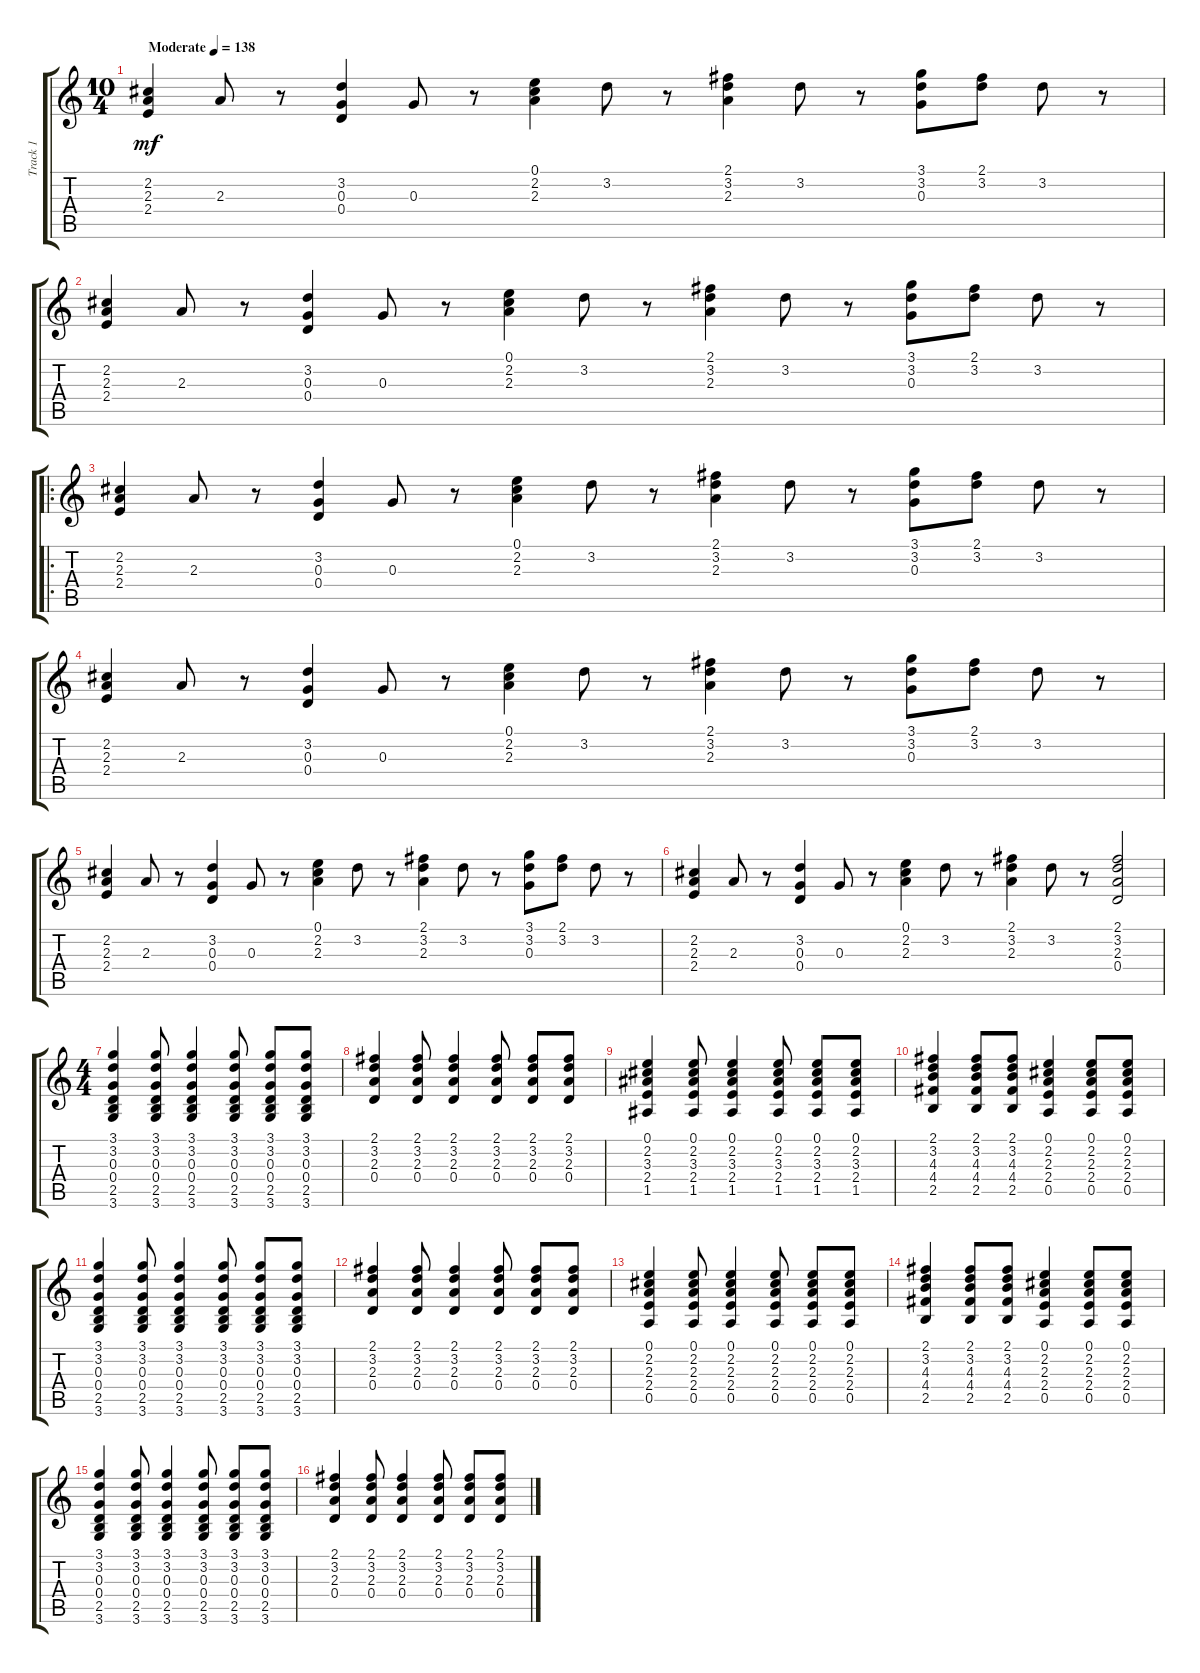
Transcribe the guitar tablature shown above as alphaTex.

\track ("Track 1" "Track 1") {instrument acousticguitarsteel}
\staff {score tabs}
\tuning (E4 B3 G3 D3 A2 E2) {hide}
\ts (10 4)
\tempo (138 "Moderate")
\clef g2
\ks c
(2.2 2.3 2.4).4{dy mf instrument acousticguitarsteel} 2.3.8 r.8 (3.2 0.3 0.4).4 0.3.8 r.8 (0.1 2.2 2.3).4 3.2.8 r.8 (2.1 3.2 2.3).4 3.2.8 r.8 (3.1 3.2 0.3).8 (2.1 3.2).8 3.2.8 r.8 |
(2.2 2.3 2.4).4 2.3.8 r.8 (3.2 0.3 0.4).4 0.3.8 r.8 (0.1 2.2 2.3).4 3.2.8 r.8 (2.1 3.2 2.3).4 3.2.8 r.8 (3.1 3.2 0.3).8 (2.1 3.2).8 3.2.8 r.8 |
\ro
(2.2 2.3 2.4).4 2.3.8 r.8 (3.2 0.3 0.4).4 0.3.8 r.8 (0.1 2.2 2.3).4 3.2.8 r.8 (2.1 3.2 2.3).4 3.2.8 r.8 (3.1 3.2 0.3).8 (2.1 3.2).8 3.2.8 r.8 |
(2.2 2.3 2.4).4 2.3.8 r.8 (3.2 0.3 0.4).4 0.3.8 r.8 (0.1 2.2 2.3).4 3.2.8 r.8 (2.1 3.2 2.3).4 3.2.8 r.8 (3.1 3.2 0.3).8 (2.1 3.2).8 3.2.8 r.8 |
(2.2 2.3 2.4).4 2.3.8 r.8 (3.2 0.3 0.4).4 0.3.8 r.8 (0.1 2.2 2.3).4 3.2.8 r.8 (2.1 3.2 2.3).4 3.2.8 r.8 (3.1 3.2 0.3).8 (2.1 3.2).8 3.2.8 r.8 |
(2.2 2.3 2.4).4 2.3.8 r.8 (3.2 0.3 0.4).4 0.3.8 r.8 (0.1 2.2 2.3).4 3.2.8 r.8 (2.1 3.2 2.3).4 3.2.8 r.8 (2.1 3.2 2.3 0.4).2 |
\ts (4 4)
(3.1 3.2 0.3 0.4 2.5 3.6).4 (3.1 3.2 0.3 0.4 2.5 3.6).8 (3.1 3.2 0.3 0.4 2.5 3.6).4 (3.1 3.2 0.3 0.4 2.5 3.6).8 (3.1 3.2 0.3 0.4 2.5 3.6).8 (3.1 3.2 0.3 0.4 2.5 3.6).8 |
(2.1 3.2 2.3 0.4).4 (2.1 3.2 2.3 0.4).8 (2.1 3.2 2.3 0.4).4 (2.1 3.2 2.3 0.4).8 (2.1 3.2 2.3 0.4).8 (2.1 3.2 2.3 0.4).8 |
(0.1 2.2 3.3 2.4 1.5).4 (0.1 2.2 3.3 2.4 1.5).8 (0.1 2.2 3.3 2.4 1.5).4 (0.1 2.2 3.3 2.4 1.5).8 (0.1 2.2 3.3 2.4 1.5).8 (0.1 2.2 3.3 2.4 1.5).8 |
(2.1 3.2 4.3 4.4 2.5).4 (2.1 3.2 4.3 4.4 2.5).8 (2.1 3.2 4.3 4.4 2.5).8 (0.1 2.2 2.3 2.4 0.5).4 (0.1 2.2 2.3 2.4 0.5).8 (0.1 2.2 2.3 2.4 0.5).8 |
(3.1 3.2 0.3 0.4 2.5 3.6).4 (3.1 3.2 0.3 0.4 2.5 3.6).8 (3.1 3.2 0.3 0.4 2.5 3.6).4 (3.1 3.2 0.3 0.4 2.5 3.6).8 (3.1 3.2 0.3 0.4 2.5 3.6).8 (3.1 3.2 0.3 0.4 2.5 3.6).8 |
(2.1 3.2 2.3 0.4).4 (2.1 3.2 2.3 0.4).8 (2.1 3.2 2.3 0.4).4 (2.1 3.2 2.3 0.4).8 (2.1 3.2 2.3 0.4).8 (2.1 3.2 2.3 0.4).8 |
(0.1 2.2 2.3 2.4 0.5).4 (0.1 2.2 2.3 2.4 0.5).8 (0.1 2.2 2.3 2.4 0.5).4 (0.1 2.2 2.3 2.4 0.5).8 (0.1 2.2 2.3 2.4 0.5).8 (0.1 2.2 2.3 2.4 0.5).8 |
(2.1 3.2 4.3 4.4 2.5).4 (2.1 3.2 4.3 4.4 2.5).8 (2.1 3.2 4.3 4.4 2.5).8 (0.1 2.2 2.3 2.4 0.5).4 (0.1 2.2 2.3 2.4 0.5).8 (0.1 2.2 2.3 2.4 0.5).8 |
(3.1 3.2 0.3 0.4 2.5 3.6).4 (3.1 3.2 0.3 0.4 2.5 3.6).8 (3.1 3.2 0.3 0.4 2.5 3.6).4 (3.1 3.2 0.3 0.4 2.5 3.6).8 (3.1 3.2 0.3 0.4 2.5 3.6).8 (3.1 3.2 0.3 0.4 2.5 3.6).8 |
(2.1 3.2 2.3 0.4).4 (2.1 3.2 2.3 0.4).8 (2.1 3.2 2.3 0.4).4 (2.1 3.2 2.3 0.4).8 (2.1 3.2 2.3 0.4).8 (2.1 3.2 2.3 0.4).8
